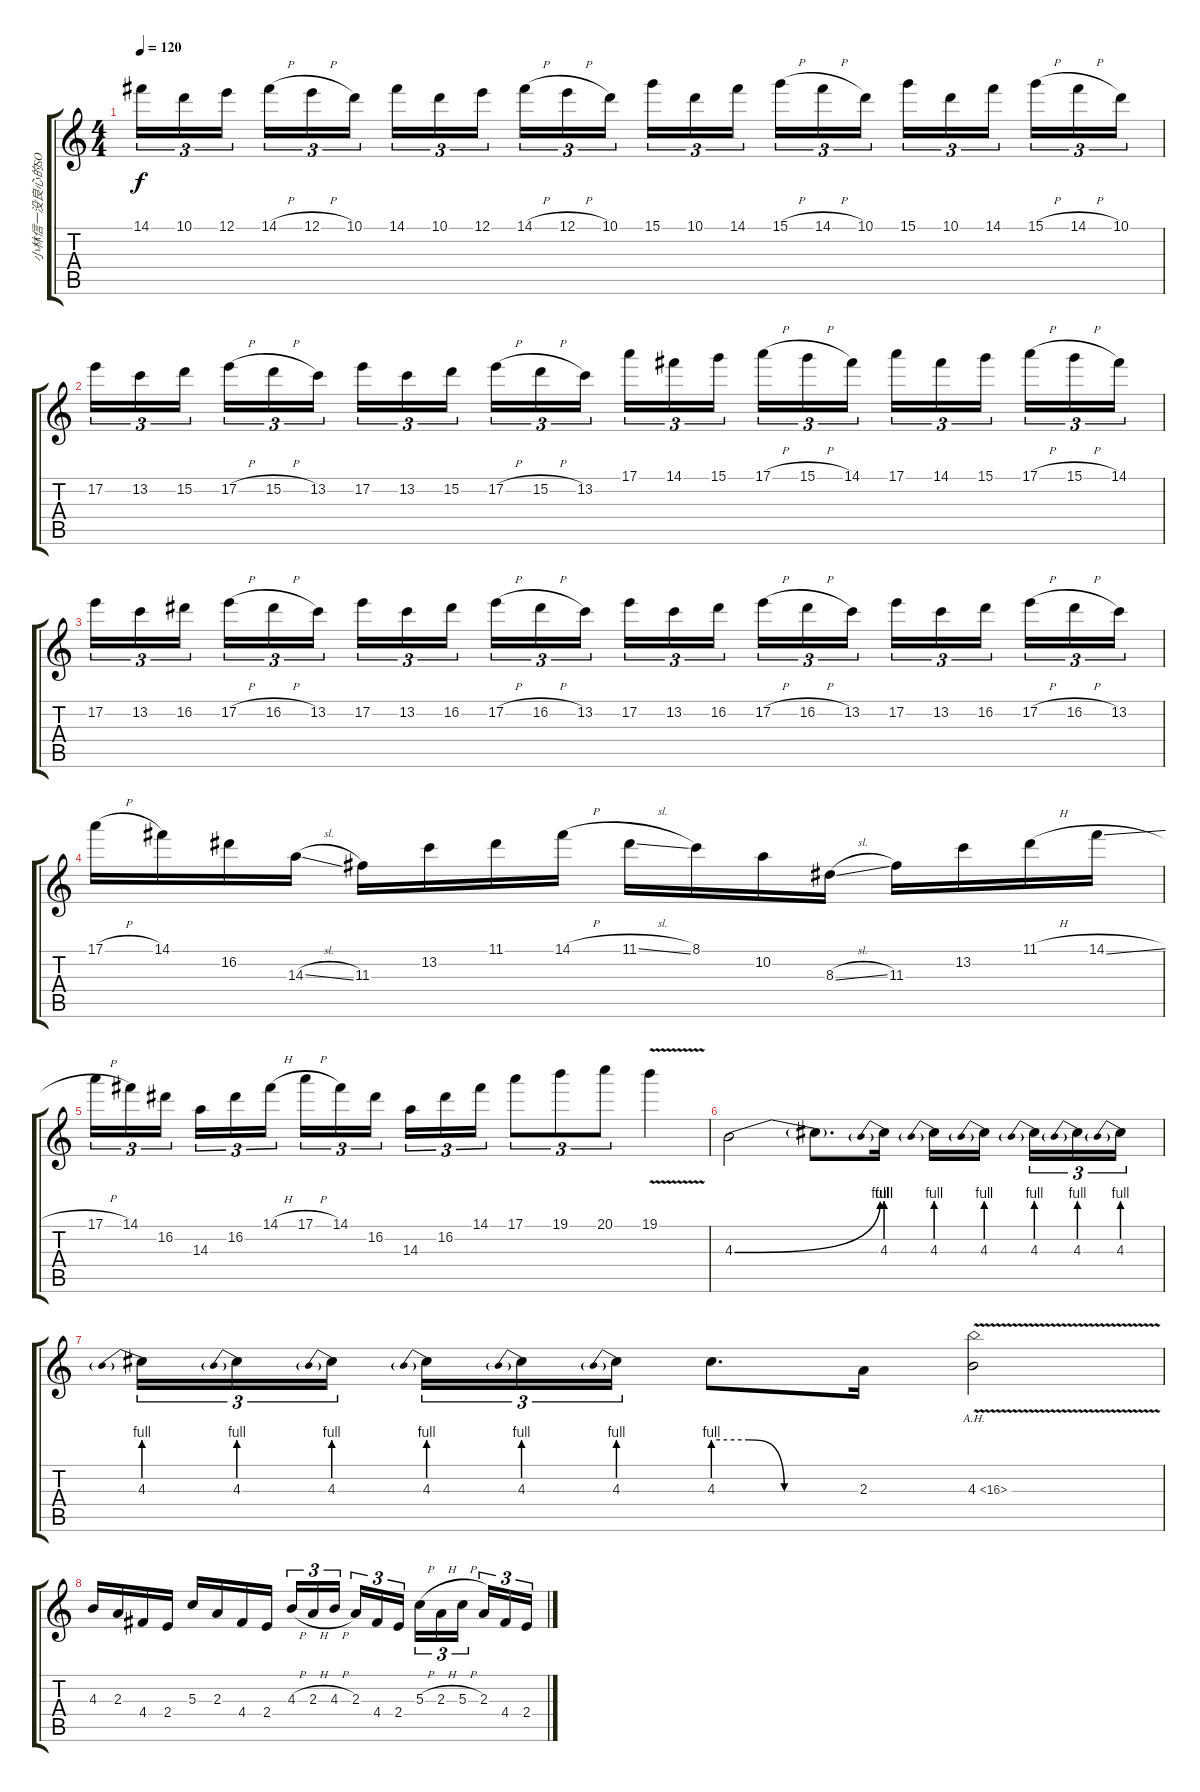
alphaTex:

\track ("小林信一没良心的SOLO" "小林信一没良心的SO") {instrument distortionguitar}
\staff {score tabs}
\tuning (E4 B3 G3 D3 A2 E2) {hide}
\ts (4 4)
\tempo 120
\clef g2
\ks c
14.1.16{tu (3 2) dy f} 10.1.16{tu (3 2)} 12.1.16{tu (3 2) beam splitsecondary} 14.1{h}.16{tu (3 2)} 12.1{h}.16{tu (3 2)} 10.1.16{tu (3 2)} 14.1.16{tu (3 2)} 10.1.16{tu (3 2)} 12.1.16{tu (3 2) beam splitsecondary} 14.1{h}.16{tu (3 2)} 12.1{h}.16{tu (3 2)} 10.1.16{tu (3 2)} 15.1.16{tu (3 2)} 10.1.16{tu (3 2)} 14.1.16{tu (3 2) beam splitsecondary} 15.1{h}.16{tu (3 2)} 14.1{h}.16{tu (3 2)} 10.1.16{tu (3 2)} 15.1.16{tu (3 2)} 10.1.16{tu (3 2)} 14.1.16{tu (3 2) beam splitsecondary} 15.1{h}.16{tu (3 2)} 14.1{h}.16{tu (3 2)} 10.1.16{tu (3 2)} |
17.2.16{tu (3 2)} 13.2.16{tu (3 2)} 15.2.16{tu (3 2) beam splitsecondary} 17.2{h}.16{tu (3 2)} 15.2{h}.16{tu (3 2)} 13.2.16{tu (3 2)} 17.2.16{tu (3 2)} 13.2.16{tu (3 2)} 15.2.16{tu (3 2) beam splitsecondary} 17.2{h}.16{tu (3 2)} 15.2{h}.16{tu (3 2)} 13.2.16{tu (3 2)} 17.1.16{tu (3 2)} 14.1.16{tu (3 2)} 15.1.16{tu (3 2) beam splitsecondary} 17.1{h}.16{tu (3 2)} 15.1{h}.16{tu (3 2)} 14.1.16{tu (3 2)} 17.1.16{tu (3 2)} 14.1.16{tu (3 2)} 15.1.16{tu (3 2) beam splitsecondary} 17.1{h}.16{tu (3 2)} 15.1{h}.16{tu (3 2)} 14.1.16{tu (3 2)} |
17.2.16{tu (3 2)} 13.2.16{tu (3 2)} 16.2.16{tu (3 2) beam splitsecondary} 17.2{h}.16{tu (3 2)} 16.2{h}.16{tu (3 2)} 13.2.16{tu (3 2)} 17.2.16{tu (3 2)} 13.2.16{tu (3 2)} 16.2.16{tu (3 2) beam splitsecondary} 17.2{h}.16{tu (3 2)} 16.2{h}.16{tu (3 2)} 13.2.16{tu (3 2)} 17.2.16{tu (3 2)} 13.2.16{tu (3 2)} 16.2.16{tu (3 2) beam splitsecondary} 17.2{h}.16{tu (3 2)} 16.2{h}.16{tu (3 2)} 13.2.16{tu (3 2)} 17.2.16{tu (3 2)} 13.2.16{tu (3 2)} 16.2.16{tu (3 2) beam splitsecondary} 17.2{h}.16{tu (3 2)} 16.2{h}.16{tu (3 2)} 13.2.16{tu (3 2)} |
17.1{h}.16 14.1.16 16.2.16 14.3{sl}.16 11.3.16 13.2.16 11.1.16 14.1{h}.16 11.1{sl}.16 8.1.16 10.2.16 8.3{sl}.16 11.3.16 13.2.16 11.1{h}.16 14.1{sl}.16 |
17.1{h}.16{tu (3 2)} 14.1.16{tu (3 2)} 16.2.16{tu (3 2) beam splitsecondary} 14.3.16{tu (3 2)} 16.2.16{tu (3 2)} 14.1{h}.16{tu (3 2)} 17.1{h}.16{tu (3 2)} 14.1.16{tu (3 2)} 16.2.16{tu (3 2) beam splitsecondary} 14.3.16{tu (3 2)} 16.2.16{tu (3 2)} 14.1.16{tu (3 2)} 17.1.8{tu (3 2)} 19.1.8{tu (3 2)} 20.1.8{tu (3 2)} 19.1{v}.4 |
4.3{be (bend 0 0 60 4)}.2 4.3{t}.8{d} 4.3{be (prebend 0 4 60 4)}.16 4.3{be (prebend 0 4 60 4)}.16 4.3{be (prebend 0 4 60 4)}.16{beam splitsecondary} 4.3{be (prebend 0 4 60 4)}.16{tu (3 2)} 4.3{be (prebend 0 4 60 4)}.16{tu (3 2)} 4.3{be (prebend 0 4 60 4)}.16{tu (3 2)} |
4.3{be (prebend 0 4 60 4)}.16{tu (3 2)} 4.3{be (prebend 0 4 60 4)}.16{tu (3 2)} 4.3{be (prebend 0 4 60 4)}.16{tu (3 2) beam splitsecondary} 4.3{be (prebend 0 4 60 4)}.16{tu (3 2)} 4.3{be (prebend 0 4 60 4)}.16{tu (3 2)} 4.3{be (prebend 0 4 60 4)}.16{tu (3 2)} 4.3{be (custom 0 4 15 4 30 0 60 0)}.8{d} 2.3.16 4.3{ah 12 v}.2 |
4.3.16 2.3.16 4.4.16 2.4.16 5.3.16 2.3.16 4.4.16 2.4.16 4.3{h}.16{tu (3 2)} 2.3{h}.16{tu (3 2)} 4.3{h}.16{tu (3 2) beam splitsecondary} 2.3.16{tu (3 2)} 4.4.16{tu (3 2)} 2.4.16{tu (3 2)} 5.3{h}.16{tu (3 2)} 2.3{h}.16{tu (3 2)} 5.3{h}.16{tu (3 2) beam splitsecondary} 2.3.16{tu (3 2)} 4.4.16{tu (3 2)} 2.4.16{tu (3 2)}
